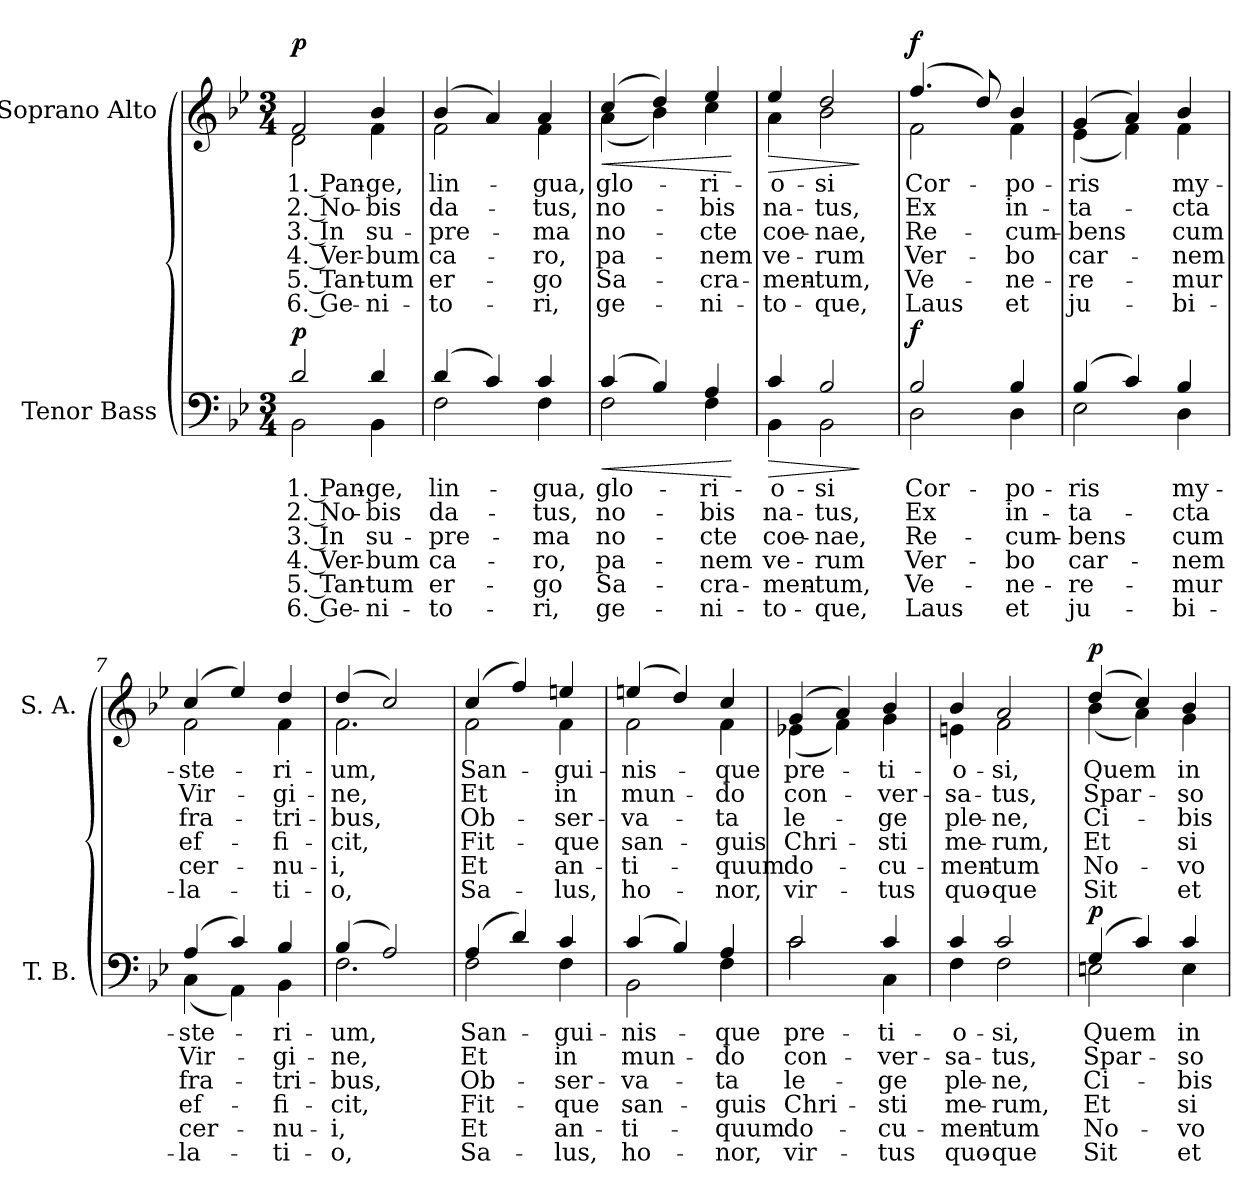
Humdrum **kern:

**kern	**text	**text	**text	**text	**text	**text	**dynam	**kern	**text	**text	**text	**text	**text	**text	**dynam
*part2	*part2	*part2	*part2	*part2	*part2	*part2	*part2	*part1	*part1	*part1	*part1	*part1	*part1	*part1	*part1
*staff2	*staff2	*staff2	*staff2	*staff2	*staff2	*staff2	*staff2	*staff1	*staff1	*staff1	*staff1	*staff1	*staff1	*staff1	*staff1
*I"Tenor Bass	*	*	*	*	*	*	*	*I"Soprano Alto	*	*	*	*	*	*	*
*I'T. B.	*	*	*	*	*	*	*	*I'S. A.	*	*	*	*	*	*	*
*clefF4	*	*	*	*	*	*	*	*clefG2	*	*	*	*	*	*	*
*k[b-e-]	*	*	*	*	*	*	*	*k[b-e-]	*	*	*	*	*	*	*
*B-:	*	*	*	*	*	*	*	*B-:	*	*	*	*	*	*	*
*M3/4	*	*	*	*	*	*	*	*M3/4	*	*	*	*	*	*	*
=1	=1	=1	=1	=1	=1	=1	=1	=1	=1	=1	=1	=1	=1	=1	=1
!	!	!	!	!	!	!	!	!LO:TX:a:B:t=Andante	!	!	!	!	!	!	!
!	!LO:LY:a:rj	!LO:LY:a:rj	!LO:LY:a:rj	!LO:LY:a:rj	!LO:LY:a:rj	!LO:LY:a:rj	!LO:DY:b	!	!LO:LY:b:rj	!LO:LY:b:rj	!LO:LY:b:rj	!LO:LY:b:rj	!LO:LY:b:rj	!LO:LY:b:rj	!LO:DY:a
*^	*	*	*	*	*	*	*	*^	*	*	*	*	*	*	*
2d/	2BB-\	1. Pan-	2. No-	3. In	4. Ver-	5. Tan-	6. Ge-	p	2f/	2d\	1. Pan-	2. No-	3. In	4. Ver-	5. Tan-	6. Ge-	p
!	!	!LO:LY:a	!LO:LY:a	!LO:LY:a	!LO:LY:a	!LO:LY:a	!LO:LY:a	!	!	!	!LO:LY:b	!LO:LY:b	!LO:LY:b	!LO:LY:b	!LO:LY:b	!LO:LY:b	!
4d/	4BB-\	-ge,	-bis	su-	-bum	-tum	-ni-	.	4b-/	4f\	-ge,	-bis	su-	-bum	-tum	-ni-	.
=2	=2	=2	=2	=2	=2	=2	=2	=2	=2	=2	=2	=2	=2	=2	=2	=2	=2
!	!	!LO:LY:a	!LO:LY:a	!LO:LY:a	!LO:LY:a	!LO:LY:a	!LO:LY:a	!	!	!	!LO:LY:b	!LO:LY:b	!LO:LY:b	!LO:LY:b	!LO:LY:b	!LO:LY:b	!
(4d/	2F\	lin-	da-	-pre-	ca-	er-	-to-	.	(4b-/	2f\	lin-	da-	-pre-	ca-	er-	-to-	.
4c/)	.	.	.	.	.	.	.	.	4a/)	.	.	.	.	.	.	.	.
!	!	!LO:LY:a	!LO:LY:a	!LO:LY:a	!LO:LY:a	!LO:LY:a	!LO:LY:a	!	!	!	!LO:LY:b	!LO:LY:b	!LO:LY:b	!LO:LY:b	!LO:LY:b	!LO:LY:b	!
4c/	4F\	-gua,	-tus,	-ma	-ro,	-go	-ri,	.	4a/	4f\	-gua,	-tus,	-ma	-ro,	-go	-ri,	.
=3	=3	=3	=3	=3	=3	=3	=3	=3	=3	=3	=3	=3	=3	=3	=3	=3	=3
!	!	!LO:LY:a	!LO:LY:a	!LO:LY:a	!LO:LY:a	!LO:LY:a	!LO:LY:a	!LO:HP:b	!	!	!LO:LY:b	!LO:LY:b	!LO:LY:b	!LO:LY:b	!LO:LY:b	!LO:LY:b	!LO:HP:b
(4c/	2F\	glo-	no-	no-	pa-	Sa-	ge-	<	(4cc/	(<4a\	glo-	no-	no-	pa-	Sa-	ge-	<
4B-/)	.	.	.	.	.	.	.	.	4dd/)	4b-\)	.	.	.	.	.	.	.
!	!	!LO:LY:a	!LO:LY:a	!LO:LY:a	!LO:LY:a	!LO:LY:a	!LO:LY:a	!	!	!	!LO:LY:b	!LO:LY:b	!LO:LY:b	!LO:LY:b	!LO:LY:b	!LO:LY:b	!
4A/	4F\	-ri-	-bis	-cte	-nem	-cra-	-ni-	.	4ee-/	4cc\	-ri-	-bis	-cte	-nem	-cra-	-ni-	.
*v	*v	*	*	*	*	*	*	*	*	*	*	*	*	*	*	*	*
*	*	*	*	*	*	*	*	*v	*v	*	*	*	*	*	*	*
.	.	.	.	.	.	.	[	.	.	.	.	.	.	.	[
=4	=4	=4	=4	=4	=4	=4	=4	=4	=4	=4	=4	=4	=4	=4	=4
!	!LO:LY:a	!LO:LY:a	!LO:LY:a	!LO:LY:a	!LO:LY:a	!LO:LY:a	!LO:HP:b	!	!LO:LY:b	!LO:LY:b	!LO:LY:b	!LO:LY:b	!LO:LY:b	!LO:LY:b	!LO:HP:b
*^	*	*	*	*	*	*	*	*^	*	*	*	*	*	*	*
4c/	4BB-\	-o-	na-	coe-	ve-	-men-	-to-	>	4ee-/	4a\	-o-	na-	coe-	ve-	-men-	-to-	>
!	!	!LO:LY:a	!LO:LY:a	!LO:LY:a	!LO:LY:a	!LO:LY:a	!LO:LY:a	!	!	!	!LO:LY:b	!LO:LY:b	!LO:LY:b	!LO:LY:b	!LO:LY:b	!LO:LY:b	!
2B-/	2BB-\	-si	-tus,	-nae,	-rum	-tum,	-que,	.	2dd/	2b-\	-si	-tus,	-nae,	-rum	-tum,	-que,	.
*v	*v	*	*	*	*	*	*	*	*	*	*	*	*	*	*	*	*
*	*	*	*	*	*	*	*	*v	*v	*	*	*	*	*	*	*
.	.	.	.	.	.	.	]	.	.	.	.	.	.	.	]
=5	=5	=5	=5	=5	=5	=5	=5	=5	=5	=5	=5	=5	=5	=5	=5
!	!LO:LY:a	!LO:LY:a	!LO:LY:a	!LO:LY:a	!LO:LY:a	!LO:LY:a	!LO:DY:b	!	!LO:LY:b	!LO:LY:b	!LO:LY:b	!LO:LY:b	!LO:LY:b	!LO:LY:b	!LO:DY:a
*^	*	*	*	*	*	*	*	*^	*	*	*	*	*	*	*
2B-/	2D\	Cor-	Ex	Re-	Ver-	Ve-	Laus	f	(4.ff/	2f\	Cor-	Ex	Re-	Ver-	Ve-	Laus	f
.	.	.	.	.	.	.	.	.	8dd/)	.	.	.	.	.	.	.	.
!	!	!LO:LY:a	!LO:LY:a	!LO:LY:a	!LO:LY:a	!LO:LY:a	!LO:LY:a	!	!	!	!LO:LY:b	!LO:LY:b	!LO:LY:b	!LO:LY:b	!LO:LY:b	!LO:LY:b	!
4B-/	4D\	-po-	in-	-cum-	-bo	-ne-	et	.	4b-/	4f\	-po-	in-	-cum-	-bo	-ne-	et	.
!!LO:LB:g=z	!!
=6	=6	=6	=6	=6	=6	=6	=6	=6	=6	=6	=6	=6	=6	=6	=6	=6	=6
!	!	!LO:LY:a	!LO:LY:a	!LO:LY:a	!LO:LY:a	!LO:LY:a	!LO:LY:a	!	!	!	!LO:LY:b	!LO:LY:b	!LO:LY:b	!LO:LY:b	!LO:LY:b	!LO:LY:b	!
(4B-/	2E-\	-ris	-ta-	-bens	car-	-re-	ju-	.	(4g/	(<4e-\	-ris	-ta-	-bens	car-	-re-	ju-	.
4c/)	.	.	.	.	.	.	.	.	4a/)	4f\)	.	.	.	.	.	.	.
!	!	!LO:LY:a	!LO:LY:a	!LO:LY:a	!LO:LY:a	!LO:LY:a	!LO:LY:a	!	!	!	!LO:LY:b	!LO:LY:b	!LO:LY:b	!LO:LY:b	!LO:LY:b	!LO:LY:b	!
4B-/	4D\	my-	-cta	cum	-nem	-mur	-bi-	.	4b-/	4f\	my-	-cta	cum	-nem	-mur	-bi-	.
=7	=7	=7	=7	=7	=7	=7	=7	=7	=7	=7	=7	=7	=7	=7	=7	=7	=7
!	!	!LO:LY:a	!LO:LY:a	!LO:LY:a	!LO:LY:a	!LO:LY:a	!LO:LY:a	!	!	!	!LO:LY:b	!LO:LY:b	!LO:LY:b	!LO:LY:b	!LO:LY:b	!LO:LY:b	!
(4A/	(<4C\	-ste-	Vir-	fra-	ef-	cer-	-la-	.	(4cc/	2f\	-ste-	Vir-	fra-	ef-	cer-	-la-	.
4c/)	4AA\)	.	.	.	.	.	.	.	4ee-/)	.	.	.	.	.	.	.	.
!	!	!LO:LY:a	!LO:LY:a	!LO:LY:a	!LO:LY:a	!LO:LY:a	!LO:LY:a	!	!	!	!LO:LY:b	!LO:LY:b	!LO:LY:b	!LO:LY:b	!LO:LY:b	!LO:LY:b	!
4B-/	4BB-\	-ri-	-gi-	-tri-	-fi-	-nu-	-ti-	.	4dd/	4f\	-ri-	-gi-	-tri-	-fi-	-nu-	-ti-	.
=8	=8	=8	=8	=8	=8	=8	=8	=8	=8	=8	=8	=8	=8	=8	=8	=8	=8
!	!	!LO:LY:a	!LO:LY:a	!LO:LY:a	!LO:LY:a	!LO:LY:a	!LO:LY:a	!	!	!	!LO:LY:b	!LO:LY:b	!LO:LY:b	!LO:LY:b	!LO:LY:b	!LO:LY:b	!
(4B-/	2.F\	-um,	-ne,	-bus,	-cit,	-i,	-o,	.	(4dd/	2.f\	-um,	-ne,	-bus,	-cit,	-i,	-o,	.
2A/)	.	.	.	.	.	.	.	.	2cc/)	.	.	.	.	.	.	.	.
=9	=9	=9	=9	=9	=9	=9	=9	=9	=9	=9	=9	=9	=9	=9	=9	=9	=9
!	!	!LO:LY:a	!LO:LY:a	!LO:LY:a	!LO:LY:a	!LO:LY:a	!LO:LY:a	!	!	!	!LO:LY:b	!LO:LY:b	!LO:LY:b	!LO:LY:b	!LO:LY:b	!LO:LY:b	!
(4A/	2F\	San-	Et	Ob-	Fit-	Et	Sa-	.	(4cc/	2f\	San-	Et	Ob-	Fit-	Et	Sa-	.
4d/)	.	.	.	.	.	.	.	.	4ff/)	.	.	.	.	.	.	.	.
!	!	!LO:LY:a	!LO:LY:a	!LO:LY:a	!LO:LY:a	!LO:LY:a	!LO:LY:a	!	!	!	!LO:LY:b	!LO:LY:b	!LO:LY:b	!LO:LY:b	!LO:LY:b	!LO:LY:b	!
4c/	4F\	-gui-	in	-ser-	-que	an-	-lus,	.	4een/	4f\	-gui-	in	-ser-	-que	an-	-lus,	.
=10	=10	=10	=10	=10	=10	=10	=10	=10	=10	=10	=10	=10	=10	=10	=10	=10	=10
!	!	!LO:LY:a	!LO:LY:a	!LO:LY:a	!LO:LY:a	!LO:LY:a	!LO:LY:a	!	!	!	!LO:LY:b	!LO:LY:b	!LO:LY:b	!LO:LY:b	!LO:LY:b	!LO:LY:b	!
(4c/	2BB-\	-nis-	mun-	-va-	san-	-ti-	ho-	.	(4een/	2f\	-nis-	mun-	-va-	san-	-ti-	ho-	.
4B-/)	.	.	.	.	.	.	.	.	4dd/)	.	.	.	.	.	.	.	.
!	!	!LO:LY:a	!LO:LY:a	!LO:LY:a	!LO:LY:a	!LO:LY:a	!LO:LY:a	!	!	!	!LO:LY:b	!LO:LY:b	!LO:LY:b	!LO:LY:b	!LO:LY:b	!LO:LY:b	!
4A/	4F\	-que	-do	-ta	-guis	-quum	-nor,	.	4cc/	4f\	-que	-do	-ta	-guis	-quum	-nor,	.
=11	=11	=11	=11	=11	=11	=11	=11	=11	=11	=11	=11	=11	=11	=11	=11	=11	=11
!	!	!LO:LY:a	!LO:LY:a	!LO:LY:a	!LO:LY:a	!LO:LY:a	!LO:LY:a	!	!	!	!LO:LY:b	!LO:LY:b	!LO:LY:b	!LO:LY:b	!LO:LY:b	!LO:LY:b	!
2c/	2c\	pre-	con-	le-	Chri-	do-	vir-	.	(4g/	(<4e-X\	pre-	con-	le-	Chri-	do-	vir-	.
.	.	.	.	.	.	.	.	.	4a/)	4f\)	.	.	.	.	.	.	.
!	!	!LO:LY:a	!LO:LY:a	!LO:LY:a	!LO:LY:a	!LO:LY:a	!LO:LY:a	!	!	!	!LO:LY:b	!LO:LY:b	!LO:LY:b	!LO:LY:b	!LO:LY:b	!LO:LY:b	!
4c/	4C\	-ti-	-ver-	-ge	-sti	-cu-	-tus	.	4b-/	4g\	-ti-	-ver-	-ge	-sti	-cu-	-tus	.
!!LO:LB:g=z	!!
=12	=12	=12	=12	=12	=12	=12	=12	=12	=12	=12	=12	=12	=12	=12	=12	=12	=12
!	!	!LO:LY:a	!LO:LY:a	!LO:LY:a	!LO:LY:a	!LO:LY:a	!LO:LY:a	!	!	!	!LO:LY:b	!LO:LY:b	!LO:LY:b	!LO:LY:b	!LO:LY:b	!LO:LY:b	!
4c/	4F\	-o-	-sa-	ple-	me-	-men-	quo-	.	4b-/	4en\	-o-	-sa-	ple-	me-	-men-	quo-	.
!	!	!LO:LY:a	!LO:LY:a	!LO:LY:a	!LO:LY:a	!LO:LY:a	!LO:LY:a	!	!	!	!LO:LY:b	!LO:LY:b	!LO:LY:b	!LO:LY:b	!LO:LY:b	!LO:LY:b	!
2c/	2F\	-si,	-tus,	-ne,	-rum,	-tum	-que	.	2a/	2f\	-si,	-tus,	-ne,	-rum,	-tum	-que	.
=13	=13	=13	=13	=13	=13	=13	=13	=13	=13	=13	=13	=13	=13	=13	=13	=13	=13
!	!	!LO:LY:a	!LO:LY:a	!LO:LY:a	!LO:LY:a	!LO:LY:a	!LO:LY:a	!LO:DY:b	!	!	!LO:LY:b	!LO:LY:b	!LO:LY:b	!LO:LY:b	!LO:LY:b	!LO:LY:b	!LO:DY:a
(4G/	2En\	Quem	Spar-	Ci-	Et	No-	Sit	p	(4dd/	(<4b-\	Quem	Spar-	Ci-	Et	No-	Sit	p
4c/)	.	.	.	.	.	.	.	.	4cc/)	4a\)	.	.	.	.	.	.	.
!	!	!LO:LY:a	!LO:LY:a	!LO:LY:a	!LO:LY:a	!LO:LY:a	!LO:LY:a	!	!	!	!LO:LY:b	!LO:LY:b	!LO:LY:b	!LO:LY:b	!LO:LY:b	!LO:LY:b	!
4c/	4E\	in	-so	-bis	si	-vo	et	.	4b-/	4g\	in	-so	-bis	si	-vo	et	.
*v	*v	*	*	*	*	*	*	*	*	*	*	*	*	*	*	*	*
*	*	*	*	*	*	*	*	*v	*v	*	*	*	*	*	*	*
=	=	=	=	=	=	=	=	=	=	=	=	=	=	=	=
*-	*-	*-	*-	*-	*-	*-	*-	*-	*-	*-	*-	*-	*-	*-	*-
